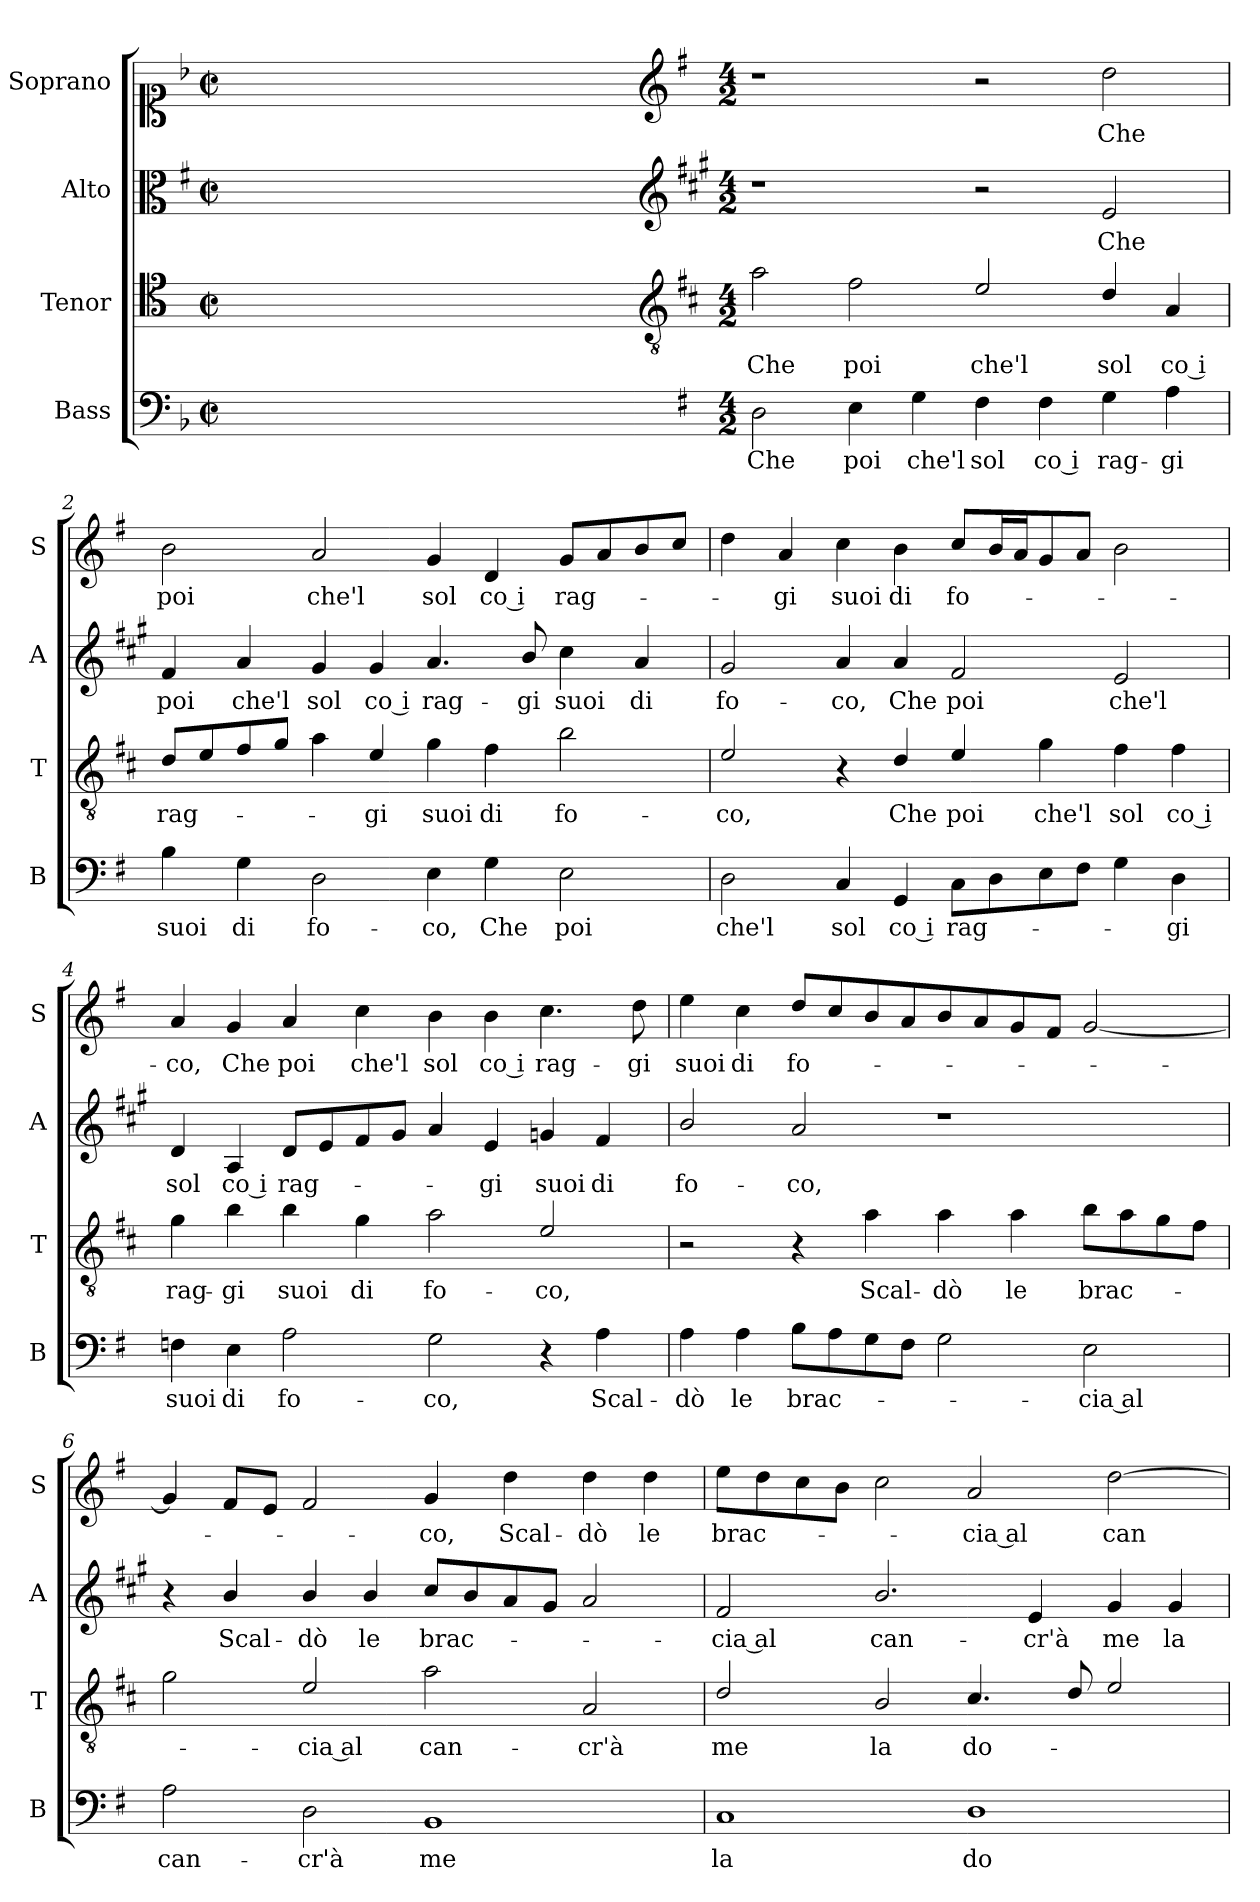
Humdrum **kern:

**kern	**text	**kern	**text	**kern	**text	**kern	**text
*part4	*part4	*part3	*part3	*part2	*part2	*part1	*part1
*staff4	*staff4	*staff3	*staff3	*staff2	*staff2	*staff1	*staff1
*I"Bass	*	*I"Tenor	*	*I"Alto	*	*I"Soprano	*
*I'B	*	*I'T	*	*I'A	*	*I'S	*
*clefF4	*	*clefC4	*	*clefC3	*	*clefC1	*
*	*	*ITrd4c7	*	*ITrd1c2	*	*	*
*k[b-]	*	*k[b-]	*	*k[b-]	*	*k[b-]	*
*F:	*	*F:	*	*F:	*	*F:	*
*M2/2	*	*M2/2	*	*M2/2	*	*M2/2	*
*met(c|)	*	*met(c|)	*	*met(c|)	*	*met(c|)	*
=	=	=	=	=	=	=	=
1ryy	.	1ryy	.	1ryy	.	1ryy	.
=1X-	=1X-	=1X-	=1X-	=1X-	=1X-	=1X-	=1X-
4ryy	.	4ryy	.	4ryy	.	4ryy	.
4ryy	.	4ryy	.	4ryy	.	4ryy	.
4ryy	.	4ryy	.	4ryy	.	4ryy	.
4ryy	.	4ryy	.	4ryy	.	4ryy	.
=1-	=1-	=1-	=1-	=1-	=1-	=1-	=1-
*	*	*clefGv2	*	*clefG2	*	*clefG2	*
*k[f#]	*	*k[f#]	*	*k[f#]	*	*k[f#]	*
*G:	*	*G:	*	*G:	*	*G:	*
*M4/2	*	*M4/2	*	*M4/2	*	*M4/2	*
!	!LO:LY:b	!	!LO:LY:b	!	!	!	!
2D\	Che	2d\	Che	1r	.	1r	.
!	!LO:LY:b	!	!LO:LY:b	!	!	!	!
4E\	poi	2B\	poi	.	.	.	.
!	!LO:LY:b	!	!	!	!	!	!
4G\	che'l	.	.	.	.	.	.
!	!LO:LY:b	!	!LO:LY:b	!	!	!	!
4F#\	sol	2A/	che'l	2r	.	2r	.
!	!LO:LY:b	!	!	!	!	!	!
4F#\	co i	.	.	.	.	.	.
!	!LO:LY:b	!	!LO:LY:b	!	!LO:LY:b	!	!LO:LY:b
4G\	rag-	4G/	sol	2d/	Che	2dd\	Che
!	!LO:LY:b	!	!LO:LY:b	!	!	!	!
4A\	-gi	4D/	co i	.	.	.	.
=2	=2	=2	=2	=2	=2	=2	=2
!	!LO:LY:b	!	!LO:LY:b	!	!LO:LY:b	!	!LO:LY:b
4B\	suoi	8G/L	rag-	4e/	poi	2b\	poi
.	.	8A/	.	.	.	.	.
!	!LO:LY:b	!	!	!	!LO:LY:b	!	!
4G\	di	8B/	.	4g/	che'l	.	.
.	.	8c/J	.	.	.	.	.
!	!LO:LY:b	!	!	!	!LO:LY:b	!	!LO:LY:b
2D\	fo-	4d\	.	4f#/	sol	2a/	che'l
!	!	!	!LO:LY:b	!	!LO:LY:b	!	!
.	.	4A/	-gi	4f#/	co i	.	.
!	!LO:LY:b	!	!LO:LY:b	!	!LO:LY:b	!	!LO:LY:b
4E\	-co,	4c\	suoi	4.g/	rag-	4g/	sol
!	!LO:LY:b	!	!LO:LY:b	!	!	!	!LO:LY:b
4G\	Che	4B\	di	.	.	4d/	co i
!	!	!	!	!	!LO:LY:b	!	!
.	.	.	.	8a/	-gi	.	.
!	!LO:LY:b	!	!LO:LY:b	!	!LO:LY:b	!	!LO:LY:b
2E\	poi	2e\	fo-	4b\	suoi	8g/L	rag-
.	.	.	.	.	.	8a/	.
!	!	!	!	!	!LO:LY:b	!	!
.	.	.	.	4g/	di	8b/	.
.	.	.	.	.	.	8cc/J	.
!!LO:LB:g=z
=3	=3	=3	=3	=3	=3	=3	=3
!	!LO:LY:b	!	!LO:LY:b	!	!LO:LY:b	!	!
2D\	che'l	2A/	-co,	2f#/	fo-	4dd\	.
!	!	!	!	!	!	!	!LO:LY:b
.	.	.	.	.	.	4a/	-gi
!	!LO:LY:b	!	!	!	!LO:LY:b	!	!LO:LY:b
4C/	sol	4r	.	4g/	-co,	4cc\	suoi
!	!LO:LY:b	!	!LO:LY:b	!	!LO:LY:b	!	!LO:LY:b
4GG/	co i	4G/	Che	4g/	Che	4b\	di
!	!LO:LY:b	!	!LO:LY:b	!	!LO:LY:b	!	!LO:LY:b
8C\L	rag-	4A/	poi	2e/	poi	8cc/L	fo-
8D\	.	.	.	.	.	16b/L	.
.	.	.	.	.	.	16a/J	.
!	!	!	!LO:LY:b	!	!	!	!
8E\	.	4c\	che'l	.	.	8g/	.
8F#\J	.	.	.	.	.	8a/J	.
!	!	!	!LO:LY:b	!	!LO:LY:b	!	!
4G\	.	4B\	sol	2d/	che'l	2b\	.
!	!LO:LY:b	!	!LO:LY:b	!	!	!	!
4D\	-gi	4B\	co i	.	.	.	.
=4	=4	=4	=4	=4	=4	=4	=4
!	!LO:LY:b	!	!LO:LY:b	!	!LO:LY:b	!	!LO:LY:b
4Fn\	suoi	4c\	rag-	4c/	sol	4a/	-co,
!	!LO:LY:b	!	!LO:LY:b	!	!LO:LY:b	!	!LO:LY:b
4E\	di	4e\	-gi	4G/	co i	4g/	Che
!	!LO:LY:b	!	!LO:LY:b	!	!LO:LY:b	!	!LO:LY:b
2A\	fo-	4e\	suoi	8c/L	rag-	4a/	poi
.	.	.	.	8d/	.	.	.
!	!	!	!LO:LY:b	!	!	!	!LO:LY:b
.	.	4c\	di	8e/	.	4cc\	che'l
.	.	.	.	8f#/J	.	.	.
!	!LO:LY:b	!	!LO:LY:b	!	!	!	!LO:LY:b
2G\	-co,	2d\	fo-	4g/	.	4b\	sol
!	!	!	!	!	!LO:LY:b	!	!LO:LY:b
.	.	.	.	4d/	-gi	4b\	co i
!	!	!	!LO:LY:b	!	!LO:LY:b	!	!LO:LY:b
4r	.	2A/	-co,	4fn/	suoi	4.cc\	rag-
!	!LO:LY:b	!	!	!	!LO:LY:b	!	!
4A\	Scal-	.	.	4e/	di	.	.
!	!	!	!	!	!	!	!LO:LY:b
.	.	.	.	.	.	8dd\	-gi
=5	=5	=5	=5	=5	=5	=5	=5
!	!LO:LY:b	!	!	!	!LO:LY:b	!	!LO:LY:b
4A\	-dò	2r	.	2a/	fo-	4ee\	suoi
!	!LO:LY:b	!	!	!	!	!	!LO:LY:b
4A\	le	.	.	.	.	4cc\	di
!	!LO:LY:b	!	!	!	!LO:LY:b	!	!LO:LY:b
8B\L	brac-	4r	.	2g/	-co,	8dd/L	fo-
8A\	.	.	.	.	.	8cc/	.
!	!	!	!LO:LY:b	!	!	!	!
8G\	.	4d\	Scal-	.	.	8b/	.
8F#\J	.	.	.	.	.	8a/	.
!	!	!	!LO:LY:b	!	!	!	!
2G\	.	4d\	-dò	1r	.	8b/	.
.	.	.	.	.	.	8a/	.
!	!	!	!LO:LY:b	!	!	!	!
.	.	4d\	le	.	.	8g/	.
.	.	.	.	.	.	8f#/J	.
!	!LO:LY:b	!	!LO:LY:b	!	!	!	!
2E\	-cia al	8e\L	brac-	.	.	[2g/	.
.	.	8d\	.	.	.	.	.
.	.	8c\	.	.	.	.	.
.	.	8B\J	.	.	.	.	.
!!LO:LB:g=z
=6	=6	=6	=6	=6	=6	=6	=6
!	!LO:LY:b	!	!	!	!	!	!
2A\	can-	2c\	.	4r	.	4g/]	.
!	!	!	!	!	!LO:LY:b	!	!
.	.	.	.	4a/	Scal-	8f#/L	.
.	.	.	.	.	.	8e/J	.
!	!LO:LY:b	!	!LO:LY:b	!	!LO:LY:b	!	!
2D\	-cr'à	2A/	-cia al	4a/	-dò	2f#/	.
!	!	!	!	!	!LO:LY:b	!	!
.	.	.	.	4a/	le	.	.
!	!LO:LY:b	!	!LO:LY:b	!	!LO:LY:b	!	!LO:LY:b
1BB	me	2d\	can-	8b/L	brac-	4g/	-co,
.	.	.	.	8a/	.	.	.
!	!	!	!	!	!	!	!LO:LY:b
.	.	.	.	8g/	.	4dd\	Scal-
.	.	.	.	8f#/J	.	.	.
!	!	!	!LO:LY:b	!	!	!	!LO:LY:b
.	.	2D/	-cr'à	2g/	.	4dd\	-dò
!	!	!	!	!	!	!	!LO:LY:b
.	.	.	.	.	.	4dd\	le
=7	=7	=7	=7	=7	=7	=7	=7
!	!LO:LY:b	!	!LO:LY:b	!	!LO:LY:b	!	!LO:LY:b
1C	la	2G/	me	2e/	-cia al	8ee\L	brac-
.	.	.	.	.	.	8dd\	.
.	.	.	.	.	.	8cc\	.
.	.	.	.	.	.	8b\J	.
!	!	!	!LO:LY:b	!	!LO:LY:b	!	!
.	.	2E/	la	2.a/	can-	2cc\	.
!	!LO:LY:b	!	!LO:LY:b	!	!	!	!LO:LY:b
1D	do-	4.F#/	do-	.	.	2a/	-cia al
!	!	!	!	!	!LO:LY:b	!	!
.	.	.	.	4d/	-cr'à	.	.
.	.	8G/	.	.	.	.	.
!	!	!	!	!	!LO:LY:b	!	!LO:LY:b
.	.	2A/	.	4f#/	me	[2dd\	can-
!	!	!	!	!	!LO:LY:b	!	!
.	.	.	.	4f#/	la	.	.
=	=	=	=	=	=	=	=
*-	*-	*-	*-	*-	*-	*-	*-
